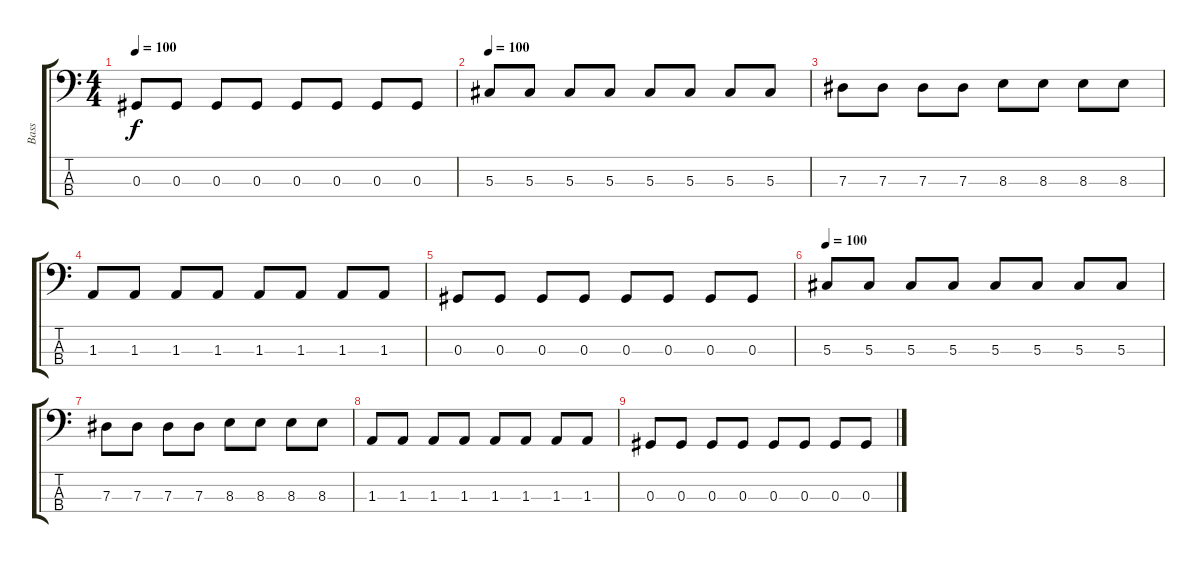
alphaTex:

\track ("Bass" "Bass") {instrument electricbassfinger}
\staff {score tabs}
\tuning (Gb2 Db2 Ab1 Db1) {hide}
\ts (4 4)
\tempo 100
\clef f4
\ks c
0.3.8{dy f} 0.3.8 0.3.8 0.3.8 0.3.8 0.3.8 0.3.8 0.3.8 |
\tempo 100
5.3.8 5.3.8 5.3.8 5.3.8 5.3.8 5.3.8 5.3.8 5.3.8 |
7.3.8 7.3.8 7.3.8 7.3.8 8.3.8 8.3.8 8.3.8 8.3.8 |
1.3.8 1.3.8 1.3.8 1.3.8 1.3.8 1.3.8 1.3.8 1.3.8 |
0.3.8 0.3.8 0.3.8 0.3.8 0.3.8 0.3.8 0.3.8 0.3.8 |
\tempo 100
5.3.8 5.3.8 5.3.8 5.3.8 5.3.8 5.3.8 5.3.8 5.3.8 |
7.3.8 7.3.8 7.3.8 7.3.8 8.3.8 8.3.8 8.3.8 8.3.8 |
1.3.8 1.3.8 1.3.8 1.3.8 1.3.8 1.3.8 1.3.8 1.3.8 |
0.3.8 0.3.8 0.3.8 0.3.8 0.3.8 0.3.8 0.3.8 0.3.8
